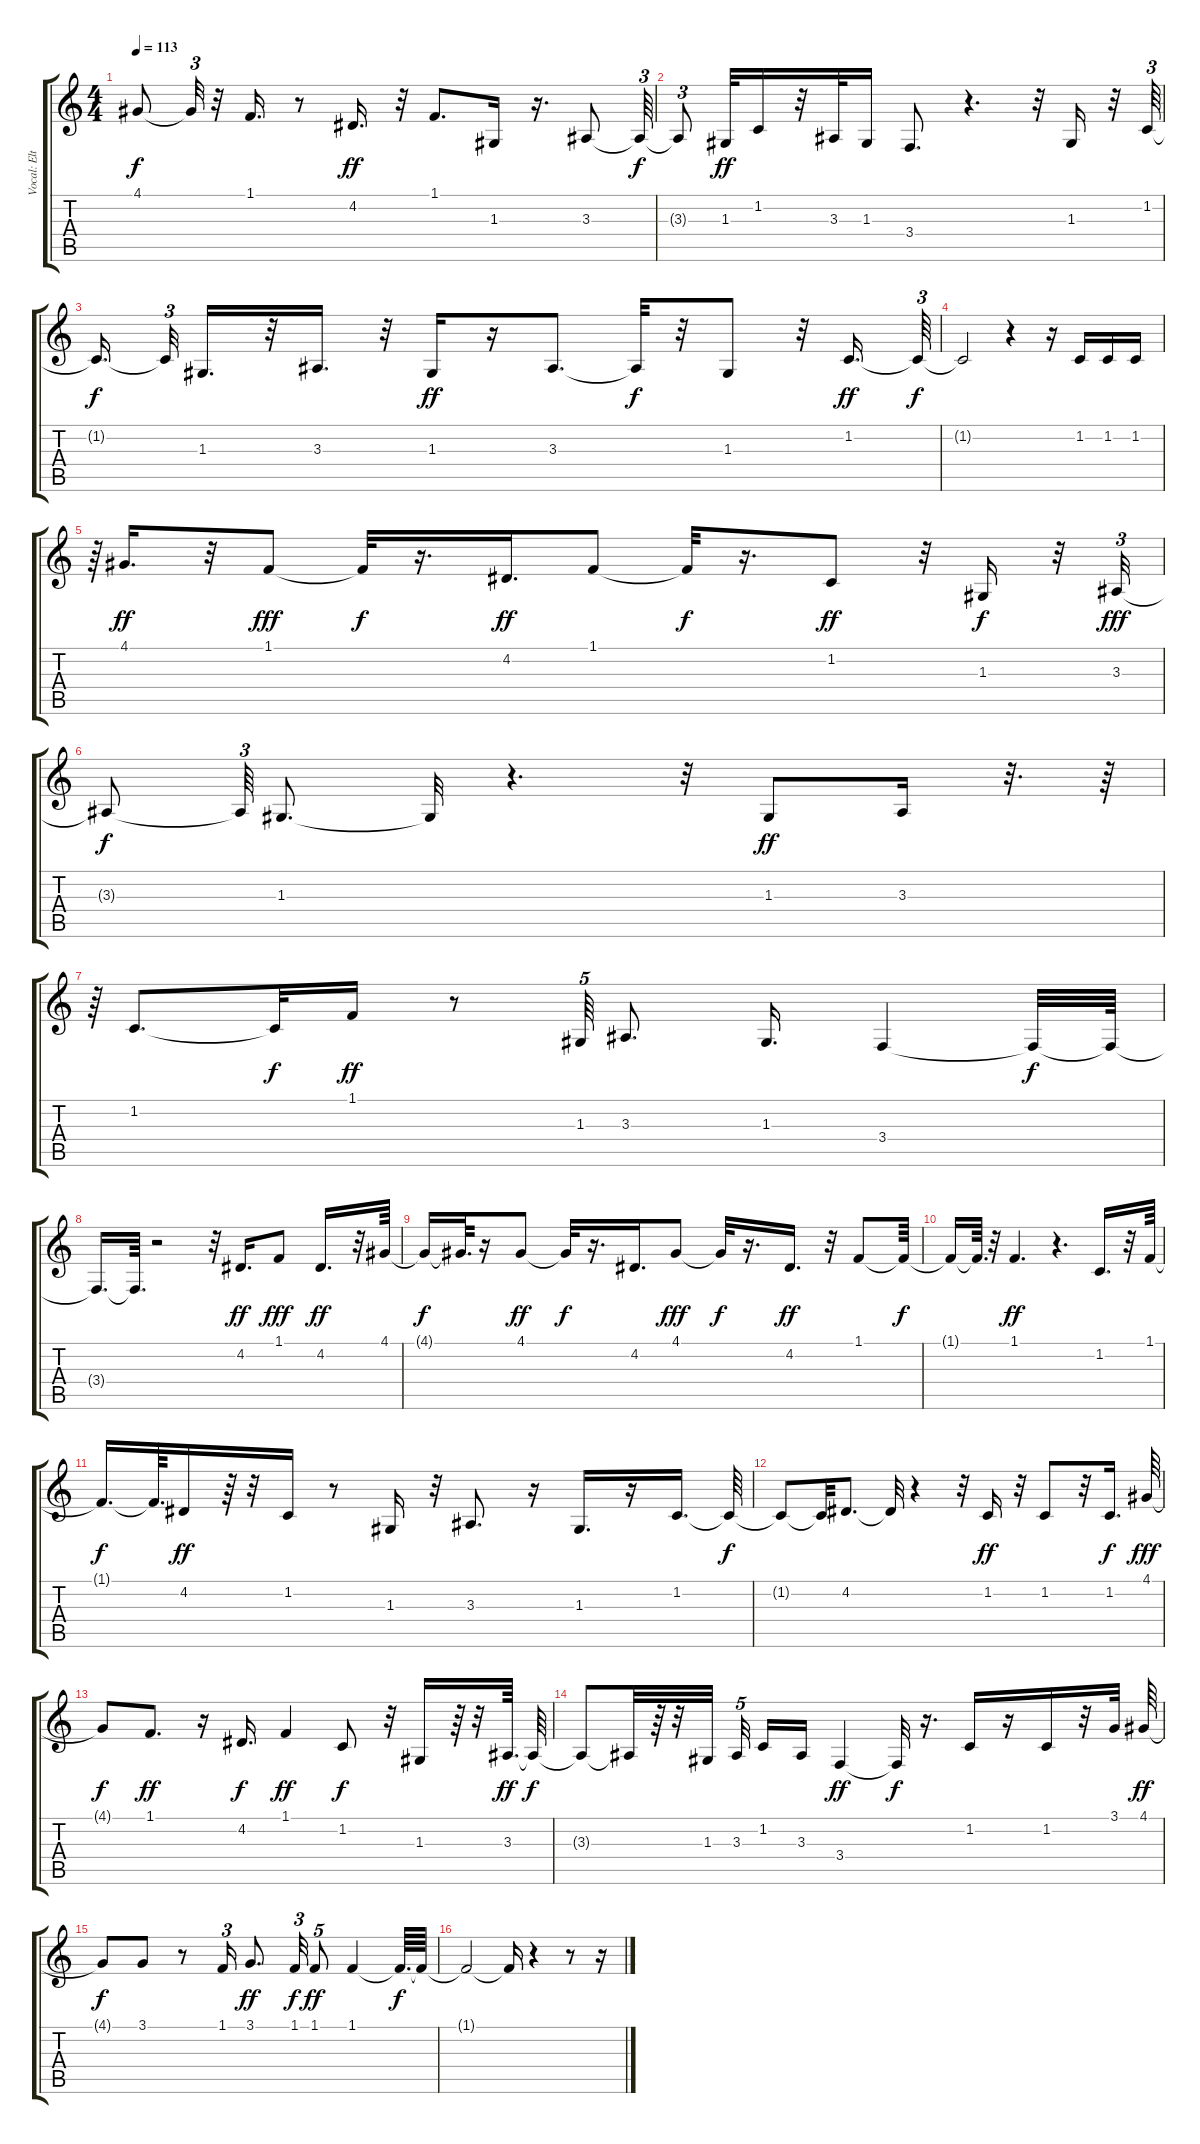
\track ("Vocal: Elton John" "Vocal: Elt") {instrument violin}
\staff {score tabs}
\tuning (E4 B3 G3 D3 A2 E2) {hide}
\ts (4 4)
\tempo 113
\clef g2
\ks c
4.1{t}.8{dy f} 4.1{t}.32{tu (3 2)} r.32 1.1.16{d} r.8 4.2.16{d dy ff} r.32 1.1.8{d} 1.3.16 r.16{d} 3.3.8 3.3{t}.64{tu (3 2) dy f} |
3.3{t}.8{tu (3 2)} 1.3.32{dy ff} 1.2.16 r.32 3.3.32 1.3.16 3.4.8{d} r.4{d} r.32 1.3.16 r.32 1.2.64{tu (3 2)} |
1.2{t}.16{d dy f beam splitsecondary} 1.2{t}.32{tu (3 2)} 1.3.16{d} r.32 3.3.16{d} r.32 1.3.16{dy ff} r.16 3.3.8{d} 3.3{t}.32{dy f} r.32 1.3.8 r.32 1.2.16{d dy ff} 1.2{t}.64{tu (3 2) dy f} |
1.2{t}.2 r.4 r.16 1.2.16 1.2.16 1.2.16 |
r.64{tu (3 2)} 4.1.16{d dy ff} r.32 1.1.8{dy fff} 1.1{t}.32{dy f} r.16{d} 4.2.16{d dy ff} 1.1.8 1.1{t}.32{dy f} r.16{d} 1.2.8{dy ff} r.32 1.3.16{dy f} r.32 3.3.32{tu (3 2) dy fff} |
3.3{t}.8{dy f} 3.3{t}.64{tu (3 2)} 1.3.8{d} 1.3{t}.32 r.4{d} r.32 1.3.8{dy ff} 3.3.16 r.32{d} r.64 |
r.64{tu (3 2)} 1.2.8{d} 1.2{t}.32{dy f} 1.1.16{dy ff} r.8 1.3.64{tu (5 4)} 3.3.8{d} 1.3.16{d} 3.4.4 3.4{t}.32{dy f} 3.4{t}.64 |
3.4{t}.16{d} 3.4{t}.64{d} r.2 r.32 4.2.16{d dy ff} 1.1.8{dy fff} 4.2.16{d dy ff} r.32 4.1.64 |
4.1{t}.16{dy f} 4.1{t}.64{d} r.16 4.1.8{dy ff} 4.1{t}.32{dy f} r.16{d} 4.2.16{d} 4.1.8{dy fff} 4.1{t}.32{dy f} r.16{d} 4.2.16{d dy ff} r.32 1.1.8 1.1{t}.64{dy f} |
1.1{t}.16 1.1{t}.64{d} r.32 1.1.4{d dy ff} r.4{d} 1.2.16{d} r.32 1.1.64 |
1.1{t}.16{d dy f} 1.1{t}.64{d} 4.2.16{dy ff} r.64 r.32 1.2.16 r.8 1.3.16 r.32 3.3.8{d} r.16 1.3.16{d} r.16 1.2.16{d} 1.2{t}.64{dy f} |
1.2{t}.8 1.2{t}.32 4.2.8{d} 4.2{t}.32 r.4 r.32 1.2.16{dy ff} r.32 1.2.8 r.32 1.2.16{d dy f} 4.1.64{dy fff} |
4.1{t}.8{dy f} 1.1.8{d dy ff} r.16 4.2.16{d dy f} 1.1.4{dy ff} 1.2.8{dy f} r.32 1.3.16 r.64 r.32 3.3.64{d dy ff} 3.3{t}.64{dy f} |
3.3{t}.8 3.3{t}.32 r.64 r.32 1.3.32 3.3.32{tu (5 4)} 1.2.16 3.3.16 3.4.4{dy ff} 3.4{t}.32{dy f} r.16{d} 1.2.16 r.16 1.2.16 r.32 3.1.32 4.1.64{dy ff} |
4.1{t}.8{dy f} 3.1.8 r.8 1.1.16{tu (3 2)} 3.1.8{d dy ff} 1.1.32{tu (3 2) dy f} 1.1.8{tu (5 4) dy ff} 1.1.4 1.1{t}.64{d dy f} 1.1{t}.64 |
1.1{t}.2 1.1{t}.16 r.4 r.8 r.16
